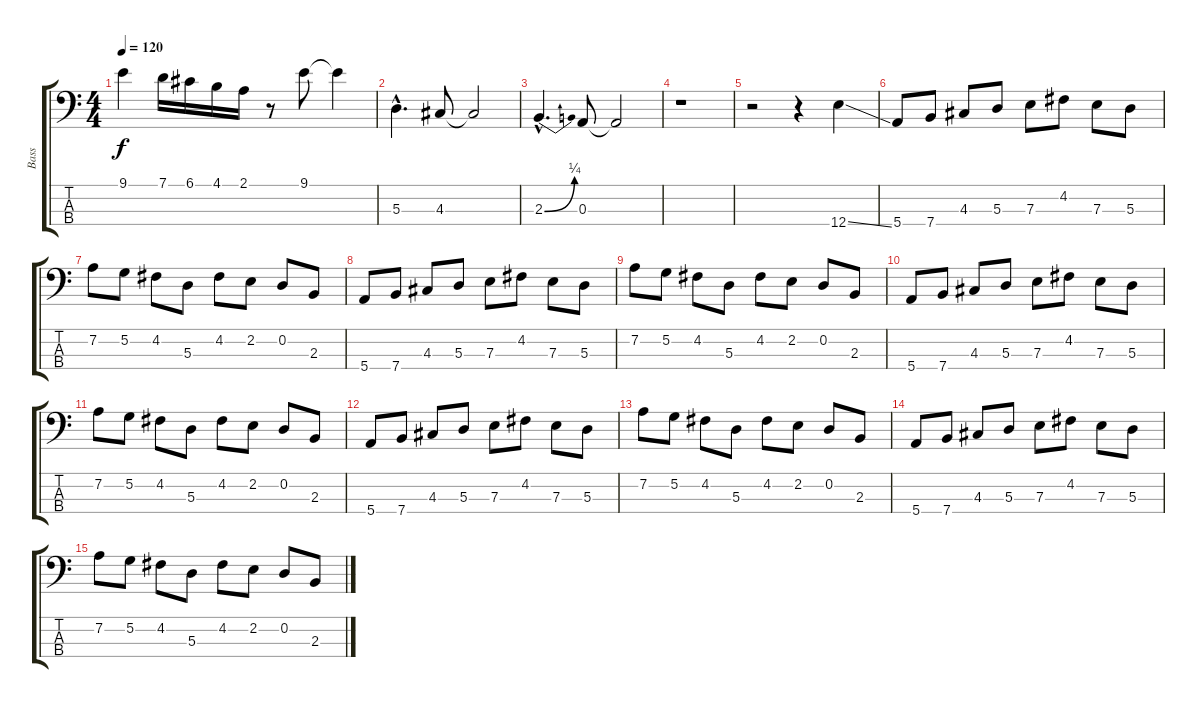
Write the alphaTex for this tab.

\track ("Bass" "Bass") {instrument electricbassfinger}
\staff {score tabs}
\tuning (G2 D2 A1 E1) {hide}
\ts (4 4)
\tempo 120
\clef f4
\ks c
9.1.4{dy f instrument electricbassfinger} 7.1.16 6.1.16 4.1.16 2.1.16 r.8 9.1.8 9.1{t}.4 |
5.3{hac}.4{d} 4.3.8 4.3{t}.2 |
2.3{be (bend 0 0 60 1) hac}.4{d} 0.3.8 0.3{t}.2 |
r.1 |
r.2 r.4 12.4{ss}.4 |
5.4.8 7.4.8 4.3.8 5.3.8 7.3.8 4.2.8 7.3.8 5.3.8 |
7.2.8 5.2.8 4.2.8 5.3.8 4.2.8 2.2.8 0.2.8 2.3.8 |
5.4.8 7.4.8 4.3.8 5.3.8 7.3.8 4.2.8 7.3.8 5.3.8 |
7.2.8 5.2.8 4.2.8 5.3.8 4.2.8 2.2.8 0.2.8 2.3.8 |
5.4.8 7.4.8 4.3.8 5.3.8 7.3.8 4.2.8 7.3.8 5.3.8 |
7.2.8 5.2.8 4.2.8 5.3.8 4.2.8 2.2.8 0.2.8 2.3.8 |
5.4.8 7.4.8 4.3.8 5.3.8 7.3.8 4.2.8 7.3.8 5.3.8 |
7.2.8 5.2.8 4.2.8 5.3.8 4.2.8 2.2.8 0.2.8 2.3.8 |
5.4.8{volume 0} 7.4.8 4.3.8 5.3.8 7.3.8 4.2.8 7.3.8 5.3.8 |
7.2.8 5.2.8 4.2.8 5.3.8 4.2.8 2.2.8 0.2.8 2.3.8
